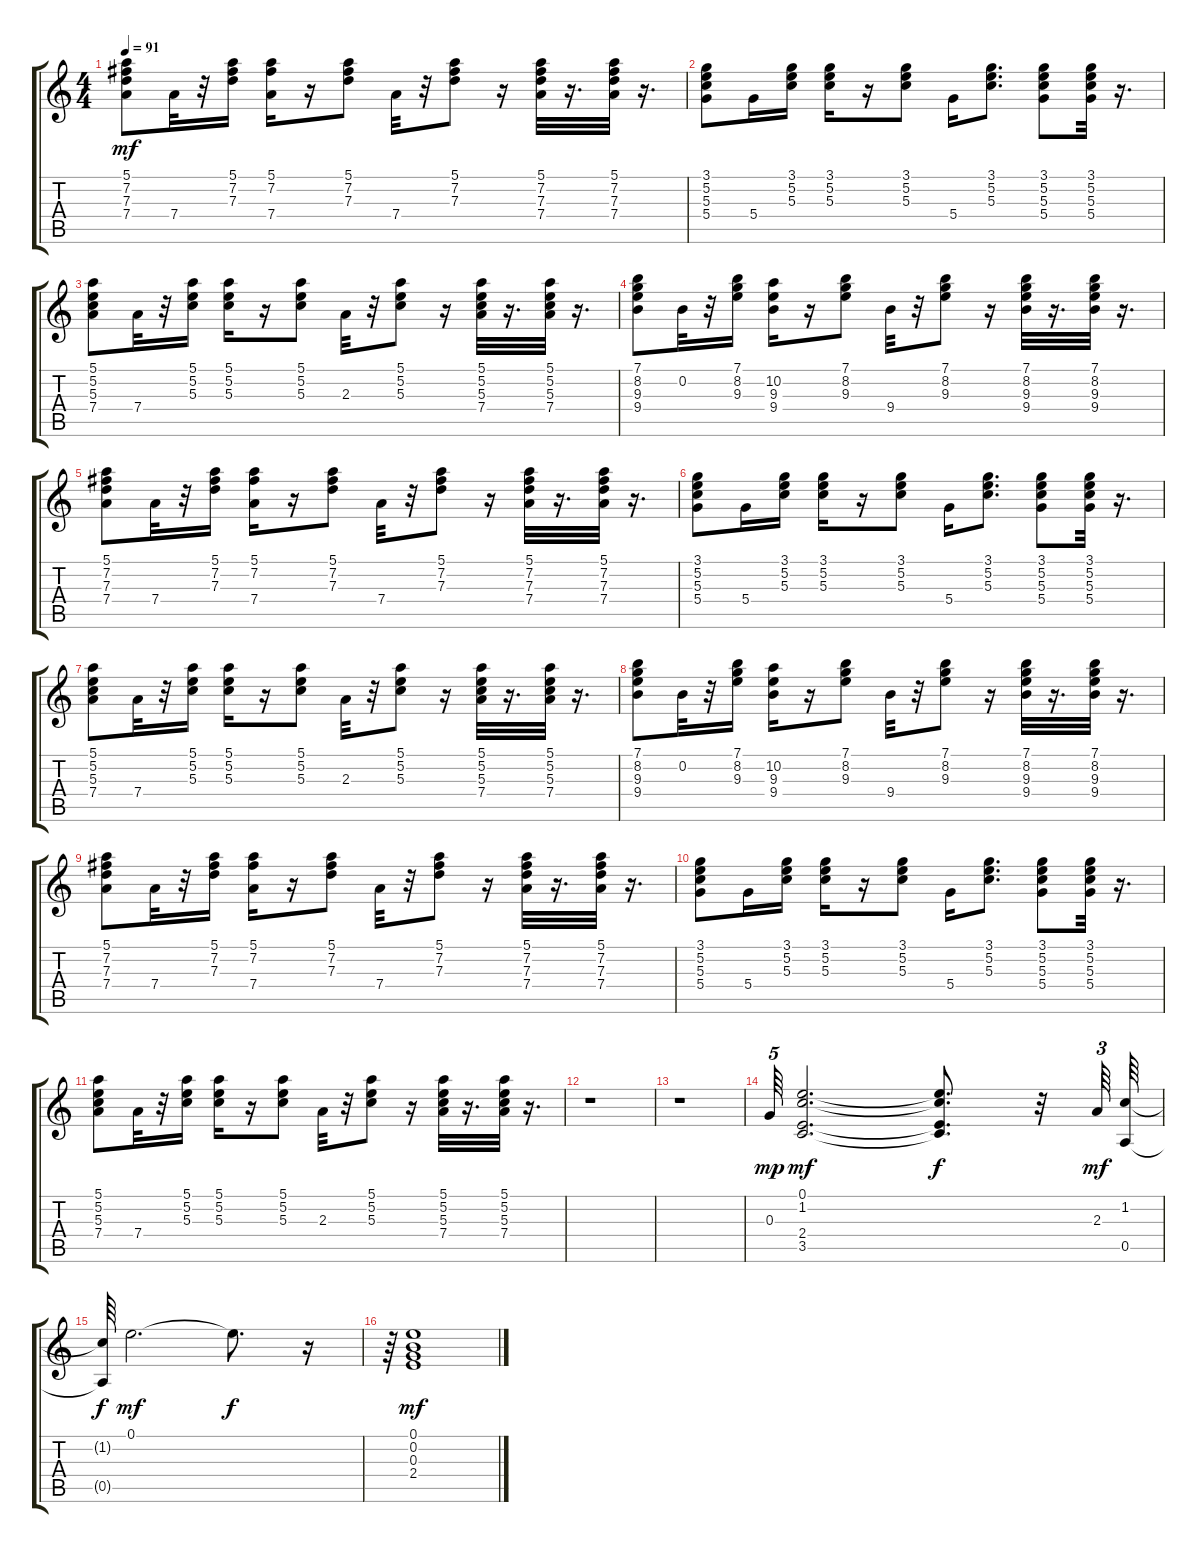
\track "" {instrument acousticguitarsteel}
\staff {score tabs}
\tuning (E4 B3 G3 D3 A2 E2) {hide}
\ts (4 4)
\tempo 91
\clef g2
\ks c
(5.1 7.2 7.3 7.4).8{dy mf} 7.4.32 r.32 (5.1 7.2 7.3).16 (5.1 7.2 7.4).16 r.16 (5.1 7.2 7.3).8 7.4.32 r.32 (5.1 7.2 7.3).8 r.16 (5.1 7.2 7.3 7.4).32 r.16{d} (5.1 7.2 7.3 7.4).32 r.16{d} |
(3.1 5.2 5.3 5.4).8 5.4.16 (3.1 5.2 5.3).16 (3.1 5.2 5.3).16 r.16 (3.1 5.2 5.3).8 5.4.16 (3.1 5.2 5.3).8{d} (3.1 5.2 5.3 5.4).8 (3.1 5.2 5.3 5.4).32 r.16{d} |
(5.1 5.2 5.3 7.4).8 7.4.32 r.32 (5.1 5.2 5.3).16 (5.1 5.2 5.3).16 r.16 (5.1 5.2 5.3).8 2.3.32 r.32 (5.1 5.2 5.3).8 r.16 (5.1 5.2 5.3 7.4).32 r.16{d} (5.1 5.2 5.3 7.4).32 r.16{d} |
(7.1 8.2 9.3 9.4).8 0.2.32 r.32 (7.1 8.2 9.3).16 (10.2 9.3 9.4).16 r.16 (7.1 8.2 9.3).8 9.4.32 r.32 (7.1 8.2 9.3).8 r.16 (7.1 8.2 9.3 9.4).32 r.16{d} (7.1 8.2 9.3 9.4).32 r.16{d} |
(5.1 7.2 7.3 7.4).8 7.4.32 r.32 (5.1 7.2 7.3).16 (5.1 7.2 7.4).16 r.16 (5.1 7.2 7.3).8 7.4.32 r.32 (5.1 7.2 7.3).8 r.16 (5.1 7.2 7.3 7.4).32 r.16{d} (5.1 7.2 7.3 7.4).32 r.16{d} |
(3.1 5.2 5.3 5.4).8 5.4.16 (3.1 5.2 5.3).16 (3.1 5.2 5.3).16 r.16 (3.1 5.2 5.3).8 5.4.16 (3.1 5.2 5.3).8{d} (3.1 5.2 5.3 5.4).8 (3.1 5.2 5.3 5.4).32 r.16{d} |
(5.1 5.2 5.3 7.4).8 7.4.32 r.32 (5.1 5.2 5.3).16 (5.1 5.2 5.3).16 r.16 (5.1 5.2 5.3).8 2.3.32 r.32 (5.1 5.2 5.3).8 r.16 (5.1 5.2 5.3 7.4).32 r.16{d} (5.1 5.2 5.3 7.4).32 r.16{d} |
(7.1 8.2 9.3 9.4).8 0.2.32 r.32 (7.1 8.2 9.3).16 (10.2 9.3 9.4).16 r.16 (7.1 8.2 9.3).8 9.4.32 r.32 (7.1 8.2 9.3).8 r.16 (7.1 8.2 9.3 9.4).32 r.16{d} (7.1 8.2 9.3 9.4).32 r.16{d} |
(5.1 7.2 7.3 7.4).8 7.4.32 r.32 (5.1 7.2 7.3).16 (5.1 7.2 7.4).16 r.16 (5.1 7.2 7.3).8 7.4.32 r.32 (5.1 7.2 7.3).8 r.16 (5.1 7.2 7.3 7.4).32 r.16{d} (5.1 7.2 7.3 7.4).32 r.16{d} |
(3.1 5.2 5.3 5.4).8 5.4.16 (3.1 5.2 5.3).16 (3.1 5.2 5.3).16 r.16 (3.1 5.2 5.3).8 5.4.16 (3.1 5.2 5.3).8{d} (3.1 5.2 5.3 5.4).8 (3.1 5.2 5.3 5.4).32 r.16{d} |
(5.1 5.2 5.3 7.4).8 7.4.32 r.32 (5.1 5.2 5.3).16 (5.1 5.2 5.3).16 r.16 (5.1 5.2 5.3).8 2.3.32 r.32 (5.1 5.2 5.3).8 r.16 (5.1 5.2 5.3 7.4).32 r.16{d} (5.1 5.2 5.3 7.4).32 r.16{d} |
r.1 |
r.1 |
0.3.64{tu (5 4) dy mp} (0.1 1.2 2.4 3.5).2{d dy mf} (0.1{t} 1.2{t} 2.4{t} 3.5{t}).8{d dy f} r.32 2.3.64{tu (3 2) dy mf} (1.2 0.5).64 |
(1.2{t} 0.5{t}).64{dy f} 0.1.2{d dy mf} 0.1{t}.8{d dy f} r.16 |
r.64 (0.1 0.2 0.3 2.4).1{dy mf}
